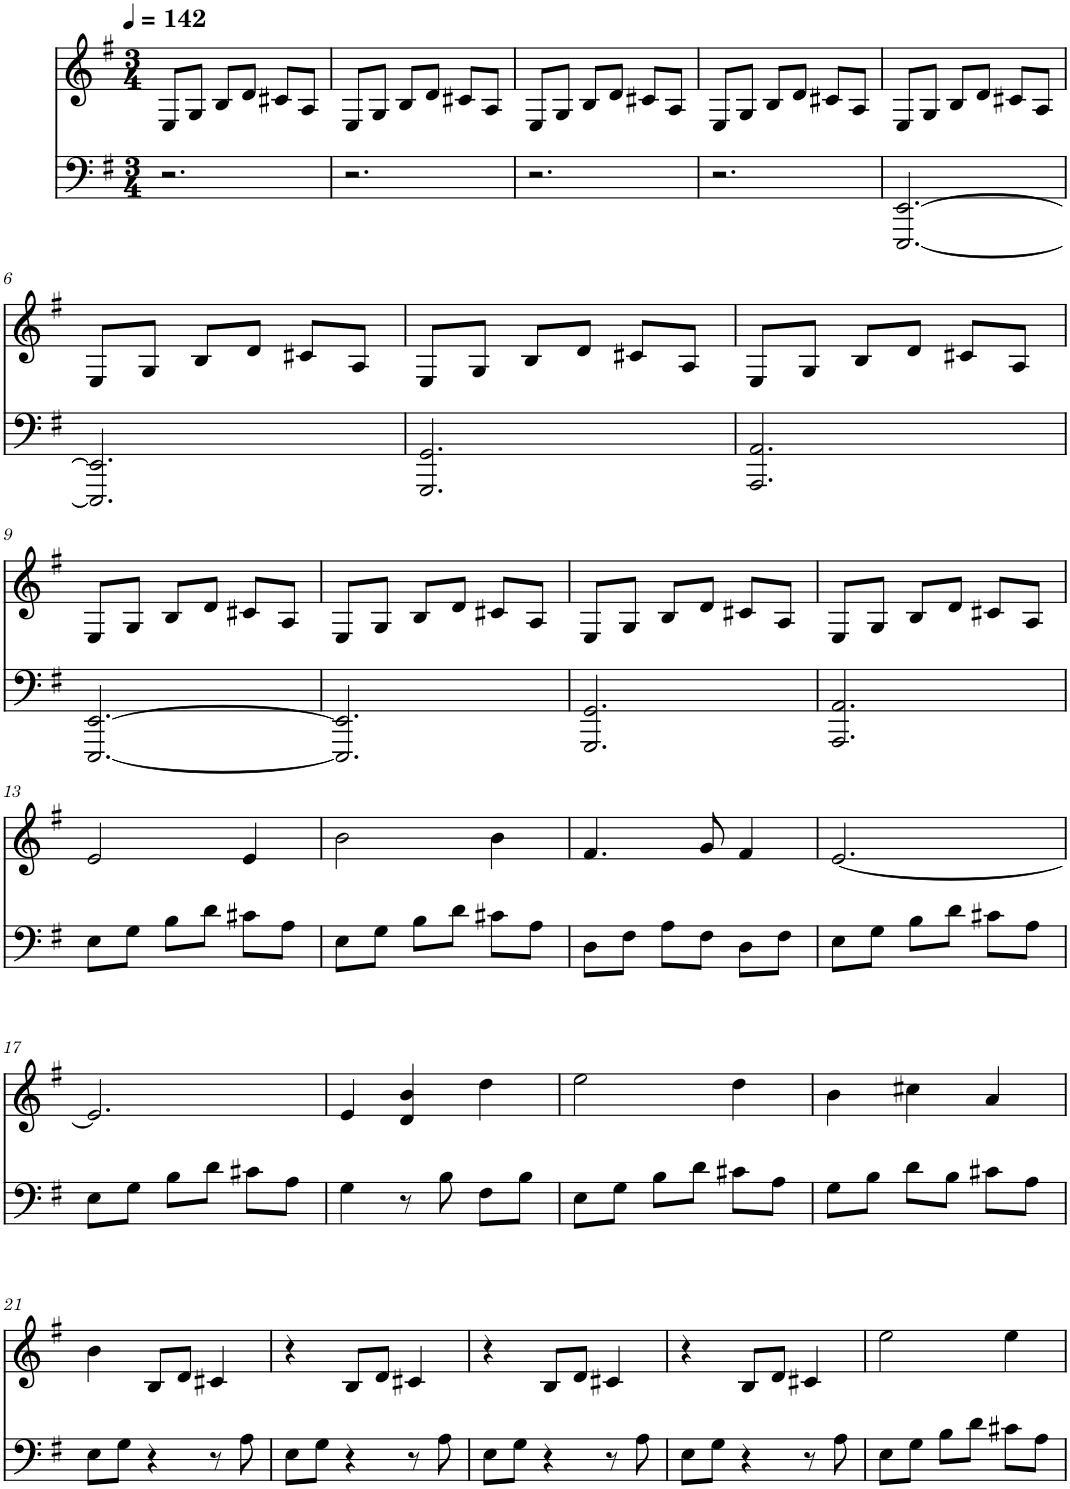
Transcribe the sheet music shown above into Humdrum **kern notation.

**kern	**kern
*part2	*part1
*staff2	*staff1
*I"Piano	*I"Piano
*I'Pno	*I'Pno
*clefF4	*clefG2
*k[f#]	*k[f#]
*M3/4	*M3/4
*MM142	*MM142
=1	=1
2.r	8E/L
.	8G/J
.	8B/L
.	8d/J
.	8c#X/L
.	8A/J
=2	=2
2.r	8E/L
.	8G/J
.	8B/L
.	8d/J
.	8c#X/L
.	8A/J
=3	=3
2.r	8E/L
.	8G/J
.	8B/L
.	8d/J
.	8c#X/L
.	8A/J
=4	=4
2.r	8E/L
.	8G/J
.	8B/L
.	8d/J
.	8c#X/L
.	8A/J
=5	=5
[2.EEE/ [2.EE/	8E/L
.	8G/J
.	8B/L
.	8d/J
.	8c#X/L
.	8A/J
!!LO:LB:g=z
=6	=6
2.EEE/] 2.EE/]	8E/L
.	8G/J
.	8B/L
.	8d/J
.	8c#X/L
.	8A/J
=7	=7
2.GGG/ 2.GG/	8E/L
.	8G/J
.	8B/L
.	8d/J
.	8c#X/L
.	8A/J
=8	=8
2.AAA/ 2.AA/	8E/L
.	8G/J
.	8B/L
.	8d/J
.	8c#X/L
.	8A/J
!!LO:LB:g=z
=9	=9
[2.EEE/ [2.EE/	8E/L
.	8G/J
.	8B/L
.	8d/J
.	8c#X/L
.	8A/J
=10	=10
2.EEE/] 2.EE/]	8E/L
.	8G/J
.	8B/L
.	8d/J
.	8c#X/L
.	8A/J
=11	=11
2.GGG/ 2.GG/	8E/L
.	8G/J
.	8B/L
.	8d/J
.	8c#X/L
.	8A/J
=12	=12
2.AAA/ 2.AA/	8E/L
.	8G/J
.	8B/L
.	8d/J
.	8c#X/L
.	8A/J
!!LO:LB:g=z
=13	=13
8E\L	2e/
8G\J	.
8B\L	.
8d\J	.
8c#X\L	4e/
8A\J	.
=14	=14
8E\L	2b\
8G\J	.
8B\L	.
8d\J	.
8c#X\L	4b\
8A\J	.
=15	=15
8D\L	4.f#/
8F#\J	.
8A\L	.
8F#\J	8g/
8D\L	4f#/
8F#\J	.
=16	=16
8E\L	[2.e/
8G\J	.
8B\L	.
8d\J	.
8c#X\L	.
8A\J	.
!!LO:LB:g=z
=17	=17
8E\L	2.e/]
8G\J	.
8B\L	.
8d\J	.
8c#X\L	.
8A\J	.
=18	=18
4G\	4e/
8r	4d/ 4b/
8B\	.
8F#\L	4dd\
8B\J	.
=19	=19
8E\L	2ee\
8G\J	.
8B\L	.
8d\J	.
8c#X\L	4dd\
8A\J	.
=20	=20
8G\L	4b\
8B\J	.
8d\L	4cc#X\
8B\J	.
8c#X\L	4a/
8A\J	.
!!LO:LB:g=z
=21	=21
8E\L	4b\
8G\J	.
4r	8B/L
.	8d/J
8r	4c#X/
8A\	.
=22	=22
8E\L	4r
8G\J	.
4r	8B/L
.	8d/J
8r	4c#X/
8A\	.
=23	=23
8E\L	4r
8G\J	.
4r	8B/L
.	8d/J
8r	4c#X/
8A\	.
=24	=24
8E\L	4r
8G\J	.
4r	8B/L
.	8d/J
8r	4c#X/
8A\	.
=25	=25
8E\L	2ee\
8G\J	.
8B\L	.
8d\J	.
8c#X\L	4ee\
8A\J	.
=	=
*-	*-
